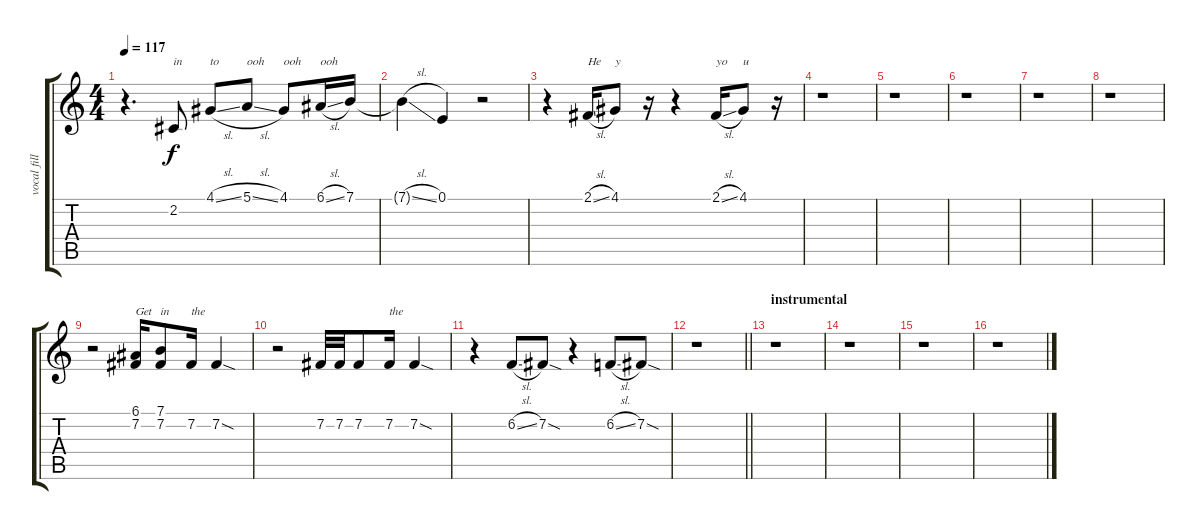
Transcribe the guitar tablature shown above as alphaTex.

\track ("vocal fills" "vocal fill") {instrument lead1square}
\staff {score tabs}
\tuning (E4 B3 G3 D3 A2 E2) {hide}
\ts (4 4)
\tempo 117
\clef g2
\ks c
r.4{d dy f} 2.2.8{txt "in"} 4.1{sl}.8{txt "to"} 5.1{sl}.8{txt "ooh"} 4.1.8{txt "ooh"} 6.1{sl}.16{txt "ooh"} 7.1.16 |
7.1{sl t}.4 0.1.4 r.2 |
r.4 2.1{sl}.16{txt "He"} 4.1.8{txt "y"} r.16 r.4 2.1{sl}.16{txt "yo"} 4.1.8{txt "u"} r.16 |
r.1 |
r.1 |
r.1 |
r.1 |
r.1 |
r.2 (6.1 7.2).16{txt "Get"} (7.1 7.2).8{txt "in"} 7.2.16{txt "the"} 7.2{sod}.4 |
r.2 7.2.32 7.2.32 7.2.8 7.2.16{txt "the"} 7.2{sod}.4 |
r.4 6.2{sl}.8 7.2{sod}.8 r.4 6.2{sl}.8 7.2{sod}.8 |
\barLineRight lightlight
r.1 |
\section ("" "instrumental")
r.1 |
r.1 |
r.1 |
r.1
